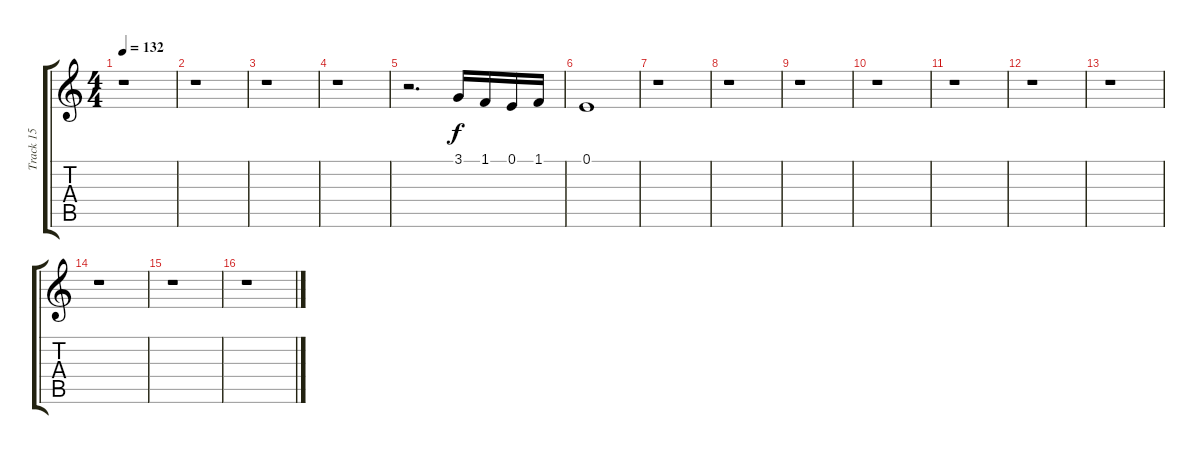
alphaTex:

\track ("Track 15" "Track 15") {instrument honkytonkpiano}
\staff {score tabs}
\tuning (E4 B3 G3 D3 A2 E2) {hide}
\ts (4 4)
\tempo 132
\clef g2
\ks c
r.1{dy mf} |
r.1 |
r.1 |
r.1 |
r.2{d} 3.1.16{dy f instrument harpsichord} 1.1.16 0.1.16 1.1.16 |
0.1.1 |
r.1 |
r.1 |
r.1 |
r.1 |
r.1 |
r.1 |
r.1 |
r.1 |
r.1 |
r.1
